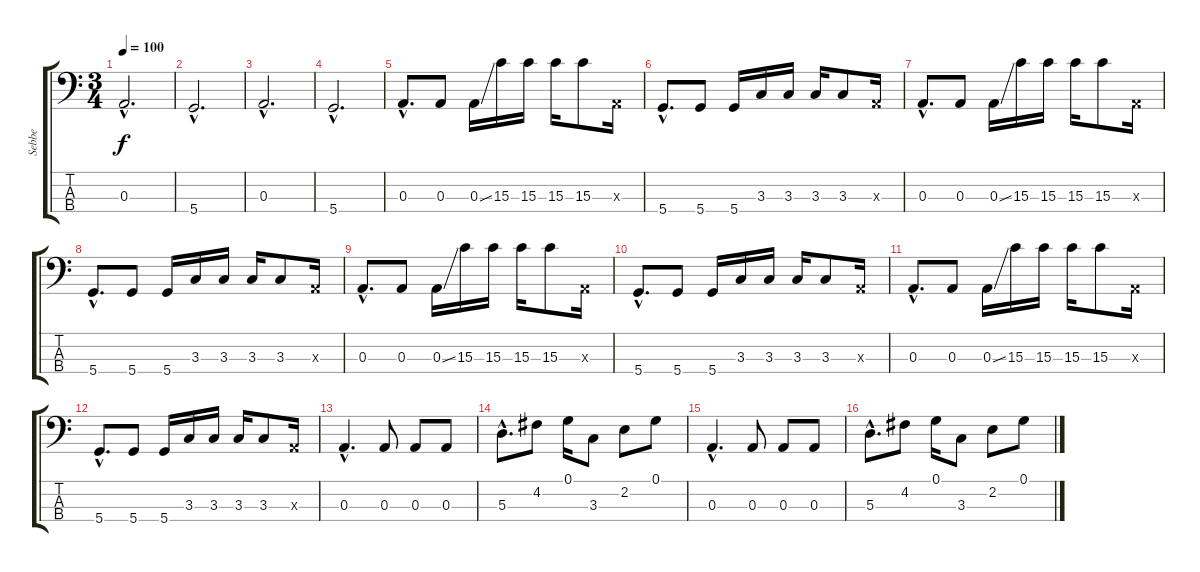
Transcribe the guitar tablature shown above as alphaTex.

\track ("Sebbe" "Sebbe") {instrument electricbassfinger}
\staff {score tabs}
\tuning (G2 D2 A1 D1) {hide}
\ts (3 4)
\tempo 100
\clef f4
\ks c
0.3{hac}.2{d dy f} |
5.4{hac}.2{d} |
0.3{hac}.2{d} |
5.4{hac}.2{d} |
0.3{hac}.8{d} 0.3.8 0.3{ss}.16 15.3.16 15.3.16 15.3.16 15.3.8 0.3{x}.16 |
5.4{hac}.8{d} 5.4.8 5.4.16 3.3.16 3.3.16 3.3.16 3.3.8 0.3{x}.16 |
0.3{hac}.8{d} 0.3.8 0.3{ss}.16 15.3.16 15.3.16 15.3.16 15.3.8 0.3{x}.16 |
5.4{hac}.8{d} 5.4.8 5.4.16 3.3.16 3.3.16 3.3.16 3.3.8 0.3{x}.16 |
0.3{hac}.8{d} 0.3.8 0.3{ss}.16 15.3.16 15.3.16 15.3.16 15.3.8 0.3{x}.16 |
5.4{hac}.8{d} 5.4.8 5.4.16 3.3.16 3.3.16 3.3.16 3.3.8 0.3{x}.16 |
0.3{hac}.8{d} 0.3.8 0.3{ss}.16 15.3.16 15.3.16 15.3.16 15.3.8 0.3{x}.16 |
5.4{hac}.8{d} 5.4.8 5.4.16 3.3.16 3.3.16 3.3.16 3.3.8 0.3{x}.16 |
0.3{hac}.4{d} 0.3.8 0.3.8 0.3.8 |
5.3{hac}.8{d} 4.2.8 0.1.16 3.3.8 2.2.8 0.1.8 |
0.3{hac}.4{d} 0.3.8 0.3.8 0.3.8 |
5.3{hac}.8{d} 4.2.8 0.1.16 3.3.8 2.2.8 0.1.8
